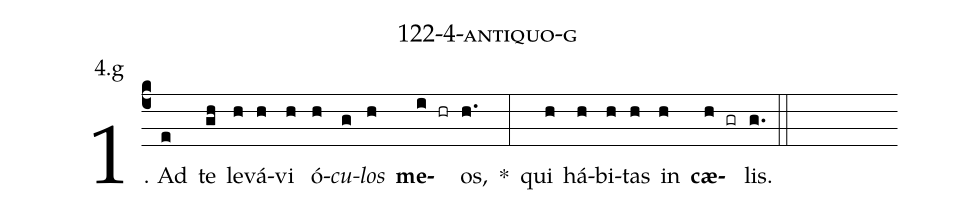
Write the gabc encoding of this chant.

name: 122-4-antiquo-g;
annotation: 4.g;
%%
(c4)1. Ad(e) te(gh) le(h)vá(h)vi(h) ó(h)<i>cu</i>(g)<i>los</i>(h) <b>me</b>(i hr)os,(h.) *(:) qui(h) há(h)bi(h)tas(h) in(h) <b>cæ</b>(h gr)lis.(g.) (::)
